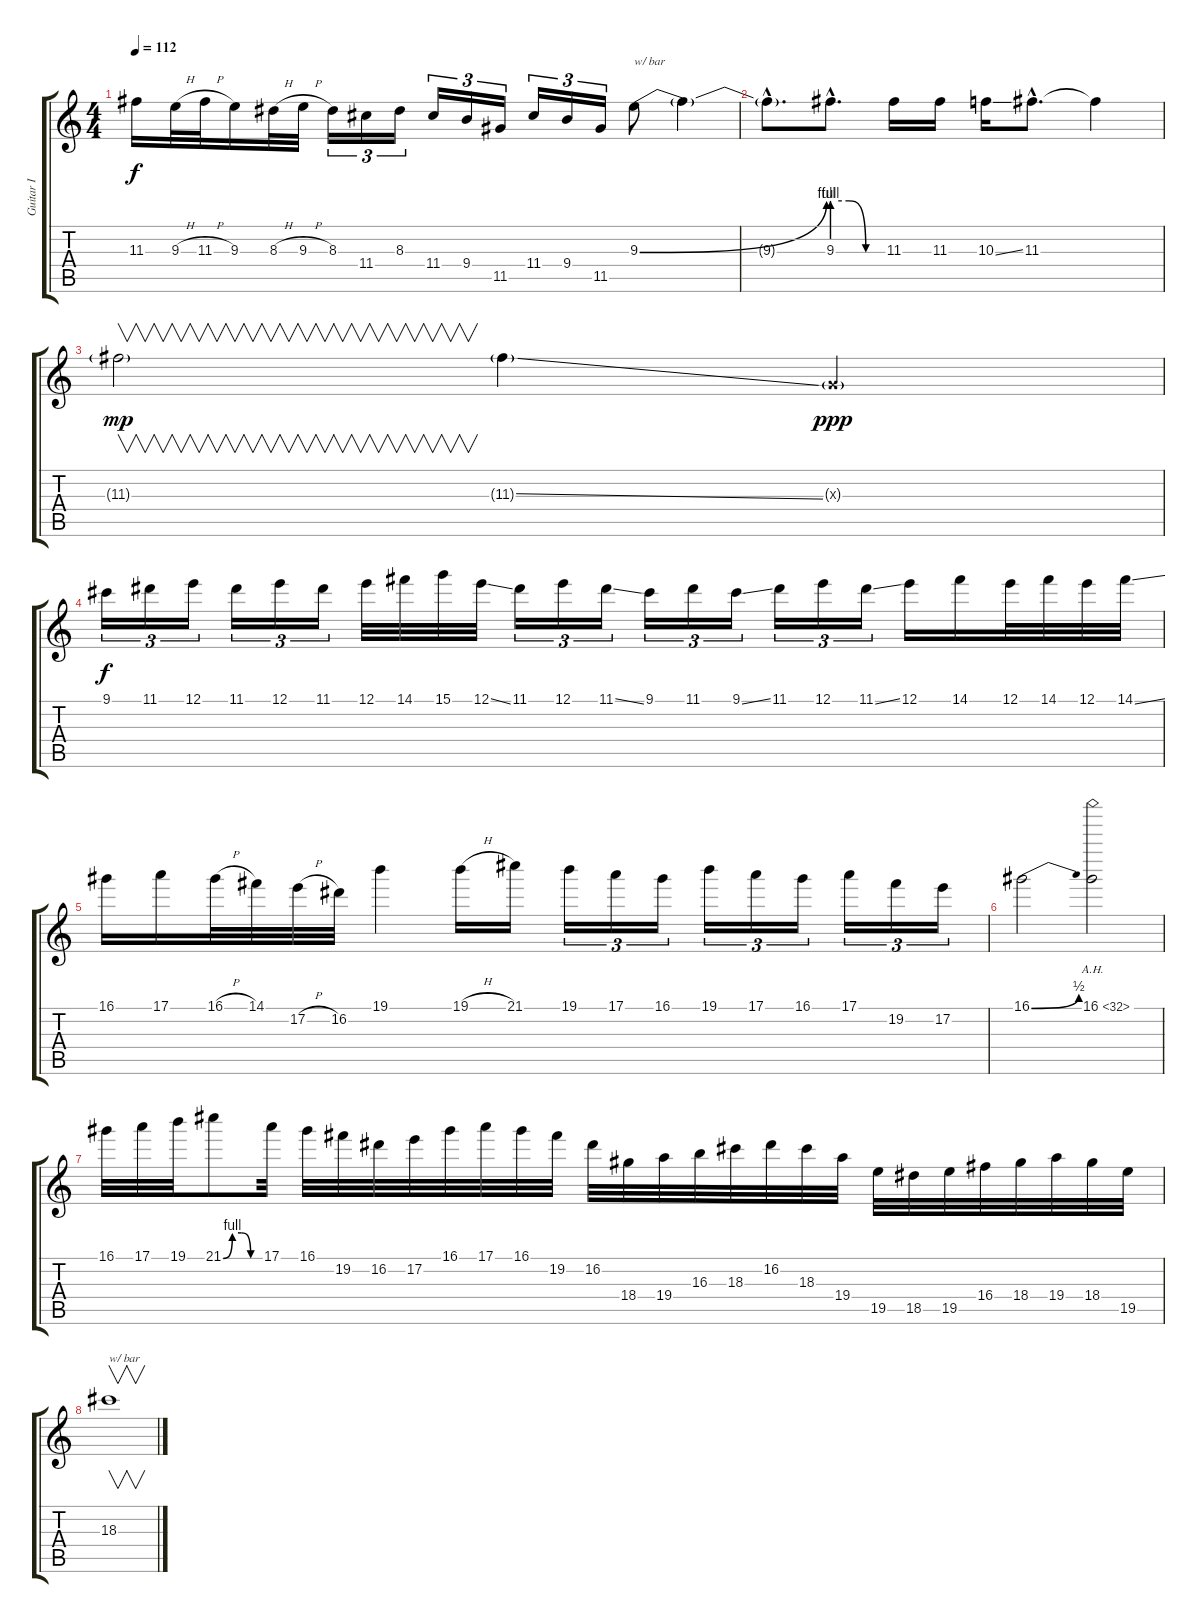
\track ("Guitar I" "Guitar I") {instrument distortionguitar}
\staff {score tabs}
\tuning (E4 B3 G3 D3 A2 E2) {hide}
\ts (4 4)
\tempo 112
\clef g2
\ks c
11.3.16{dy f} 9.3{h}.32 11.3{h}.32 9.3.16 8.3{h}.32 9.3{h}.32 8.3.16{tu (3 2)} 11.4.16{tu (3 2)} 8.3.16{tu (3 2)} 11.4.16{tu (3 2)} 9.4.16{tu (3 2)} 11.5.16{tu (3 2)} 11.4.16{tu (3 2)} 9.4.16{tu (3 2)} 11.5.16{tu (3 2)} 9.3{be (bend 0 0 60 4)}.8{txt "w/ bar"} 9.3{t}.4 |
9.3{hac t}.8{d} 9.3{be (custom 0 4 20 4 40 0 60 0) hac}.8{d} 11.3.16 11.3.16 10.3{ss}.16 11.3{hac}.8{d} 11.3{t}.4 |
11.3{g}.2{v dy mp} 11.3{ss g}.4 0.3{g x}.4{dy ppp} |
9.1.16{tu (3 2) dy f} 11.1.16{tu (3 2)} 12.1.16{tu (3 2)} 11.1.16{tu (3 2)} 12.1.16{tu (3 2)} 11.1.16{tu (3 2)} 12.1.32 14.1.32 15.1.32 12.1{ss}.32 11.1.16{tu (3 2)} 12.1.16{tu (3 2)} 11.1{ss}.16{tu (3 2)} 9.1.16{tu (3 2)} 11.1.16{tu (3 2)} 9.1{ss}.16{tu (3 2)} 11.1.16{tu (3 2)} 12.1.16{tu (3 2)} 11.1{ss}.16{tu (3 2)} 12.1.16 14.1.16 12.1.32 14.1.32 12.1.32 14.1{ss}.32 |
16.1.16 17.1.16 16.1{h}.32 14.1.32 17.2{h}.32 16.2.32 19.1.4 19.1{h}.16 21.1.16 19.1.16{tu (3 2)} 17.1.16{tu (3 2)} 16.1.16{tu (3 2)} 19.1.16{tu (3 2)} 17.1.16{tu (3 2)} 16.1.16{tu (3 2)} 17.1.16{tu (3 2)} 19.2.16{tu (3 2)} 17.2.16{tu (3 2)} |
16.1{be (bend 0 0 60 2)}.2 16.1{ah 16}.2 |
16.1.32 17.1.32 19.1.32 21.1{be (custom 0 0 15 4 30 4 45 0 60 0)}.8 17.1.32 16.1.32 19.2.32 16.2.32 17.2.32 16.1.32 17.1.32 16.1.32 19.2.32 16.2.32 18.4.32 19.4.32 16.3.32 18.3.32 16.2.32 18.3.32 19.4.32 19.5.32 18.5.32 19.5.32 16.4.32 18.4.32 19.4.32 18.4.32 19.5.32 |
18.3.1{v txt "w/ bar"}
